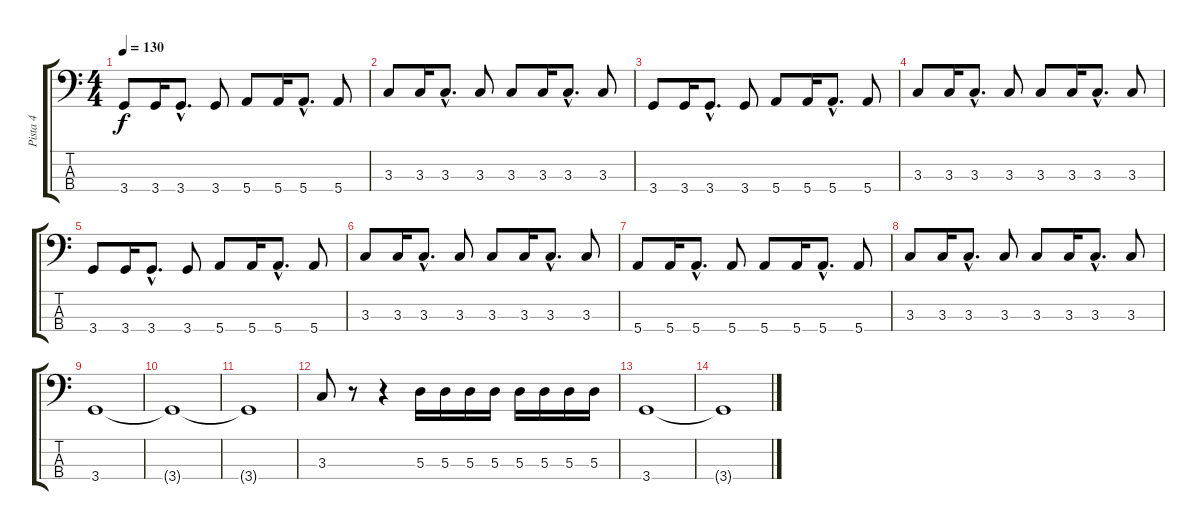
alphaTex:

\track ("Pista 4" "Pista 4") {instrument electricbasspick}
\staff {score tabs}
\tuning (G2 D2 A1 E1) {hide}
\ts (4 4)
\tempo 130
\clef f4
\ks c
3.4.8{dy f} 3.4.16 3.4{hac}.8{d} 3.4.8 5.4.8 5.4.16 5.4{hac}.8{d} 5.4.8 |
3.3.8 3.3.16 3.3{hac}.8{d} 3.3.8 3.3.8 3.3.16 3.3{hac}.8{d} 3.3.8 |
3.4.8 3.4.16 3.4{hac}.8{d} 3.4.8 5.4.8 5.4.16 5.4{hac}.8{d} 5.4.8 |
3.3.8 3.3.16 3.3{hac}.8{d} 3.3.8 3.3.8 3.3.16 3.3{hac}.8{d} 3.3.8 |
3.4.8 3.4.16 3.4{hac}.8{d} 3.4.8 5.4.8 5.4.16 5.4{hac}.8{d} 5.4.8 |
3.3.8 3.3.16 3.3{hac}.8{d} 3.3.8 3.3.8 3.3.16 3.3{hac}.8{d} 3.3.8 |
5.4.8 5.4.16 5.4{hac}.8{d} 5.4.8 5.4.8 5.4.16 5.4{hac}.8{d} 5.4.8 |
3.3.8 3.3.16 3.3{hac}.8{d} 3.3.8 3.3.8 3.3.16 3.3{hac}.8{d} 3.3.8 |
3.4.1 |
3.4{t}.1 |
3.4{t}.1 |
3.3.8 r.8 r.4 5.3.16 5.3.16 5.3.16 5.3.16 5.3.16 5.3.16 5.3.16 5.3.16 |
3.4.1 |
3.4{t}.1
